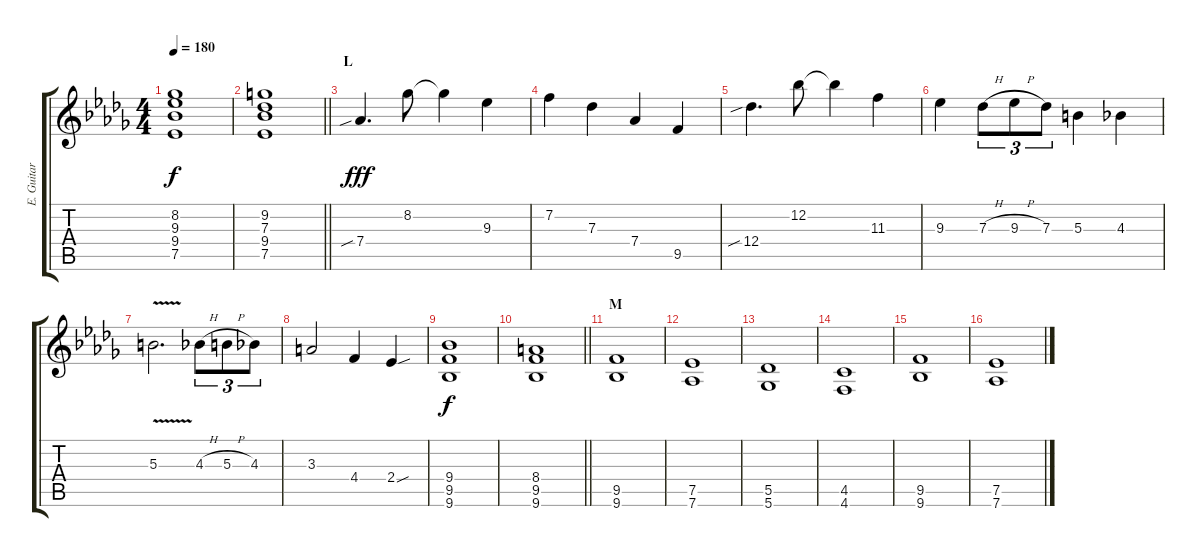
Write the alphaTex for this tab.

\track ("E. Guitar II" "E. Guitar ") {instrument overdrivenguitar}
\staff {score tabs}
\tuning (Eb4 Bb3 Gb3 Db3 Ab2 Db2) {hide}
\ts (4 4)
\tempo 180
\clef g2
\ks db
(8.2 9.3 9.4 7.5).1{dy f} |
\barLineRight lightlight
(9.2 7.3 9.4 7.5).1 |
\section ("" "L")
7.4{sib}.4{d dy fff} 8.2.8 8.2{t}.4 9.3.4 |
7.2.4 7.3.4 7.4.4 9.5.4 |
12.4{sib}.4{d} 12.2.8 12.2{t}.4 11.3.4 |
9.3.4 7.3{h}.8{tu (3 2)} 9.3{h}.8{tu (3 2)} 7.3.8{tu (3 2)} 5.3.4 4.3.4 |
5.3{v}.2{d} 4.3{h}.8{tu (3 2)} 5.3{h}.8{tu (3 2)} 4.3.8{tu (3 2)} |
3.3.2 4.4.4 2.4{sou}.4 |
(9.4 9.5 9.6).1{dy f} |
\barLineRight lightlight
(8.4 9.5 9.6).1 |
\section ("" "M")
(9.5 9.6).1 |
(7.5 7.6).1 |
(5.5 5.6).1 |
(4.5 4.6).1 |
(9.5 9.6).1 |
(7.5 7.6).1
